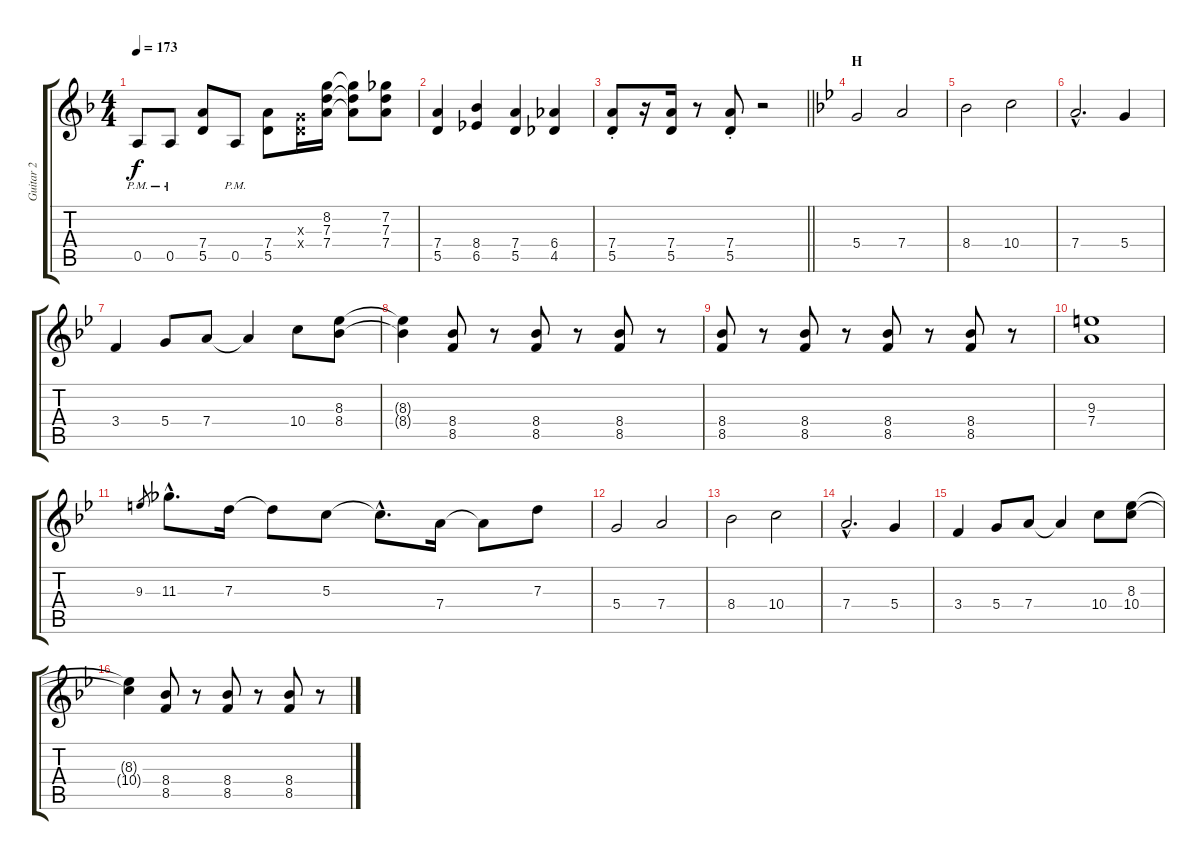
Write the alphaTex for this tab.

\track ("Guitar 2" "Guitar 2") {instrument overdrivenguitar}
\staff {score tabs}
\tuning (E4 B3 G3 D3 A2 E2) {hide}
\ts (4 4)
\tempo 173
\clef g2
\ks dminor
0.5{pm}.8{dy f} 0.5{pm}.8 (7.4 5.5).8 0.5{pm}.8 (7.4 5.5).8 (0.3{x} 0.4{x}).16 (8.2 7.3 7.4).16 (8.2{t} 7.3{t} 7.4{t}).8 (7.2 7.3 7.4).8 |
(7.4 5.5).4 (8.4 6.5).4 (7.4 5.5).4 (6.4 4.5).4 |
\barLineRight lightlight
(7.4{st} 5.5{st}).8 r.16 (7.4 5.5).16 r.8 (7.4{st} 5.5{st}).8 r.2 |
\section ("" "H")
\ks gminor
5.4.2 7.4.2 |
8.4.2 10.4.2 |
7.4{hac}.2{d} 5.4.4 |
3.4.4 5.4.8 7.4.8 7.4{t}.4 10.4.8 (8.3 8.4).8 |
(8.3{t} 8.4{t}).4 (8.4 8.5).8 r.8 (8.4 8.5).8 r.8 (8.4 8.5).8 r.8 |
(8.4 8.5).8 r.8 (8.4 8.5).8 r.8 (8.4 8.5).8 r.8 (8.4 8.5).8 r.8 |
(9.3 7.4).1 |
9.3.8{gr} 11.3{hac}.8{d} 7.3.16 7.3{t}.8 5.3.8 5.3{hac t}.8{d} 7.4.16 7.4{t}.8 7.3.8 |
5.4.2 7.4.2 |
8.4.2 10.4.2 |
7.4{hac}.2{d} 5.4.4 |
3.4.4 5.4.8 7.4.8 7.4{t}.4 10.4.8 (8.3 10.4).8 |
(8.3{t} 10.4{t}).4 (8.4 8.5).8 r.8 (8.4 8.5).8 r.8 (8.4 8.5).8 r.8
